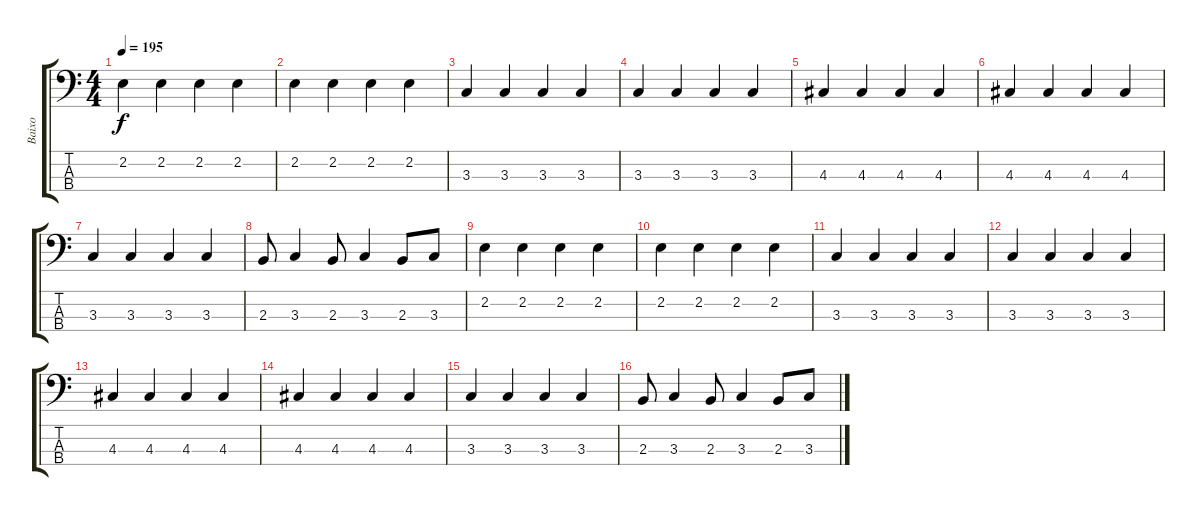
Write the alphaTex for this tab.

\track ("Baixo" "Baixo") {instrument electricbassfinger}
\staff {score tabs}
\tuning (G2 D2 A1 E1) {hide}
\ts (4 4)
\tempo 195
\clef f4
\ks c
2.2.4{dy f} 2.2.4 2.2.4 2.2.4 |
2.2.4 2.2.4 2.2.4 2.2.4 |
3.3.4 3.3.4 3.3.4 3.3.4 |
3.3.4 3.3.4 3.3.4 3.3.4 |
4.3.4 4.3.4 4.3.4 4.3.4 |
4.3.4 4.3.4 4.3.4 4.3.4 |
3.3.4 3.3.4 3.3.4 3.3.4 |
2.3.8 3.3.4 2.3.8 3.3.4 2.3.8 3.3.8 |
2.2.4 2.2.4 2.2.4 2.2.4 |
2.2.4 2.2.4 2.2.4 2.2.4 |
3.3.4 3.3.4 3.3.4 3.3.4 |
3.3.4 3.3.4 3.3.4 3.3.4 |
4.3.4 4.3.4 4.3.4 4.3.4 |
4.3.4 4.3.4 4.3.4 4.3.4 |
3.3.4 3.3.4 3.3.4 3.3.4 |
2.3.8 3.3.4 2.3.8 3.3.4 2.3.8 3.3.8
